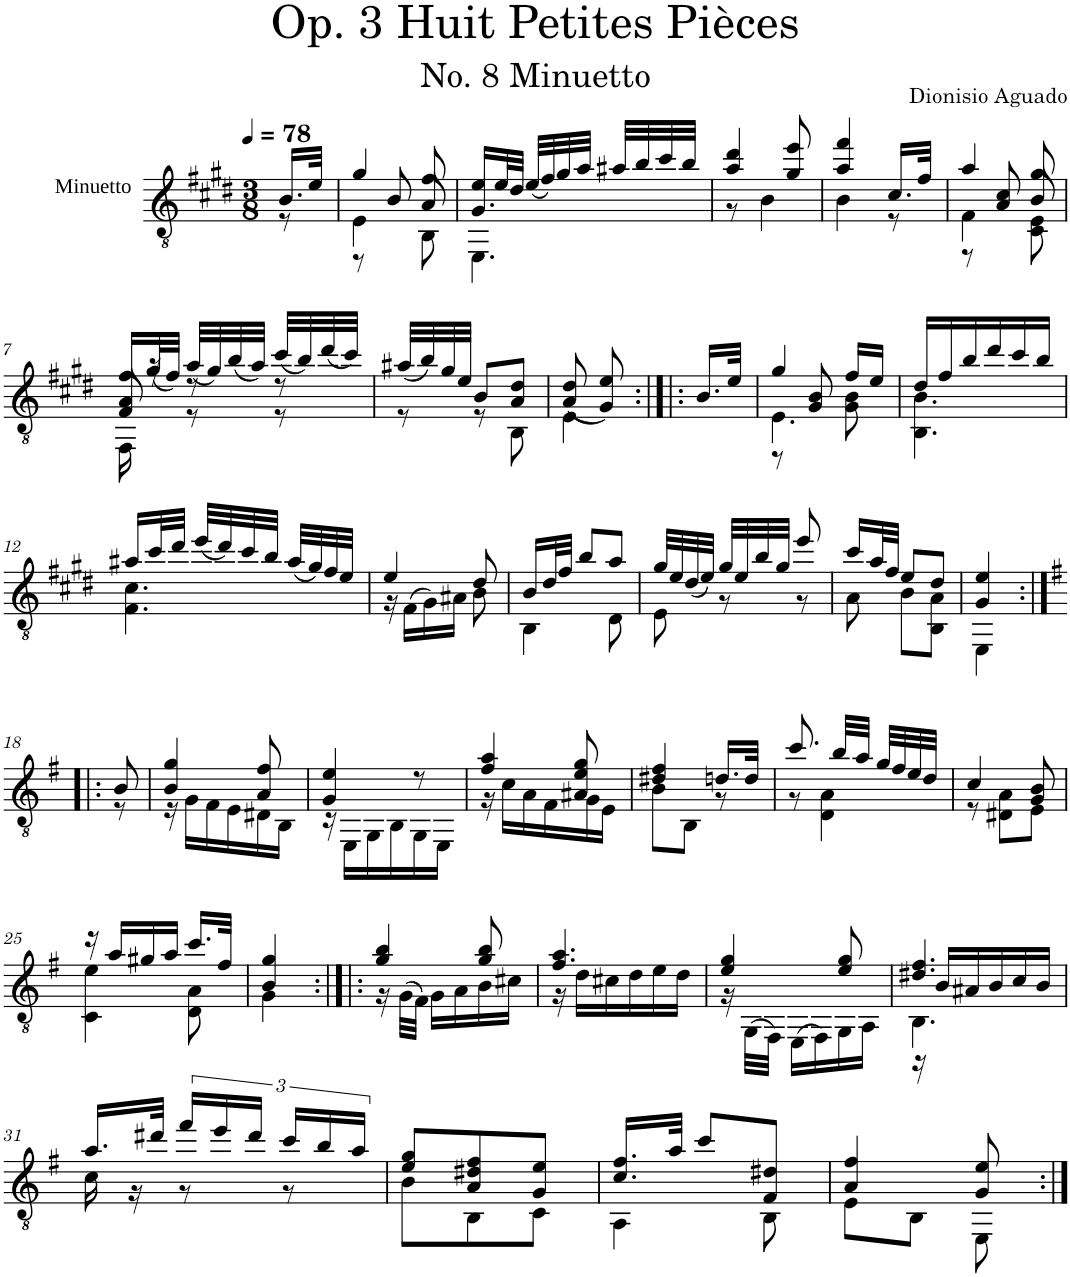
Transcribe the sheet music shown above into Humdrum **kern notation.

**kern
*part1
*staff1
*I"Classical Guitar
*I'Guit.
*clefGv2
*k[f#c#g#d#]
*E:
*M3/8
*MM78
=1
*^
16.B/LL	8r
32e/JJk	.
=2	=2
*	*^
4g#/	4E\	8r
.	.	8B/
8f#/	8BB\	8A/
=3	=3	=3
16e/LL	4.EE\	4.G#/
32e/L	.	.
32d#/JJJ	.	.
(<32e/LLL	.	.
32f#/)	.	.
32g#/	.	.
32a/JJJ	.	.
32a#X/LLL	.	.
32b/	.	.
32cc#/	.	.
32b/JJJ	.	.
*	*v	*v
=4	=4
4a/ 4dd#/	8r
.	4B\
8g#/ 8ee/	.
=5	=5
4a/ 4ff#/	4B\
16.c#/LL	8r
32f#/JJk	.
=6	=6
*	*^
4a/	4F#\	8r
.	.	8A/ 8c#/
8g#/	8C#\ 8E\	8B/
!!LO:LB:g=z	!!	!!
=7	=7	=7
16f#/LL	16FF#\	8F#/ 8A/
(<32g#/L	16r	.
32f#/JJJ)	.	.
(<32a/LLL	8r	8r
32g#/)	.	.
(<32b/	.	.
32a/JJJ)	.	.
(<32cc#/LLL	8r	8r
32b/)	.	.
(<32dd#/	.	.
32cc#/JJJ)	.	.
*	*v	*v
=8	=8
(<32a#X/LLL	8r
32b/)	.
32g#/	.
32e/JJJ	.
8B/L	8r
8A/ 8d#/J	8BB\
=9	=9
(<8A/ 8d#/	4E\
8G#/ 8e/)	.
*v	*v
=9X1:|!|:
16.B/LL
32e/JJk
=10
*^
*	*^
4g#/	4.E\	8r
.	.	8G#/ 8B/
16f#/LL	.	8G#\ 8B\
16e/JJ	.	.
*	*v	*v
=11	=11
16d#/LL	4.BB\ 4.B\
16f#/	.
16b/	.
16dd#/	.
16cc#/	.
16b/JJ	.
!!LO:LB:g=z	!!
=12	=12
16a#X/LL	4.F#\ 4.c#\
32cc#/L	.
32dd#/JJJ	.
(<32ee/LLL	.
32dd#/)	.
32cc#/	.
32b/JJJ	.
(<32a#/LLL	.
32g#/)	.
32f#/	.
32e/JJJ	.
=13	=13
4e/	16r
.	(>16F#\LL
.	16G#\)
.	16A#X\JJ
8d#/	8B\
=14	=14
16B/LL	4BB\
32d#/L	.
32f#/JJJ	.
8b/L	.
8a/J	8D#\
=15	=15
32g#/LLL	8E\
32e/	.
(<32d#/	.
32e/JJJ)	.
32g#/LLL	8r
32e/	.
32b/	.
32g#/JJJ	.
8ee/	8r
=16	=16
16cc#/LL	8A\
32a/L	.
32f#/JJJ	.
8e/L	8B\L
8d#/J	8BB\ 8A\J
=17	=17
4G#/ 4e/	4EE\
!!LO:LB:g=z	!!
=18:|!|:	=18:|!|:
*k[f#]	*
*e:	*
8B/	8r
=19	=19
4B/ 4g/	16r
.	16G\LL
.	16F#\
.	16E\
8A/ 8f#/	16D#X\
.	16BB\JJ
=20	=20
4G/ 4e/	16r
.	16EE\LL
.	16GG\
.	16BB\
8r	16GG\
.	16EE\JJ
=21	=21
4f#/ 4a/	16r
.	16c\LL
.	16A\
.	16F#\
8A#X/ 8e/ 8g/	16G\
.	16E\JJ
=22	=22
4d#X/ 4f#/	8B\L
.	8BB\J
16.dn/LL	8r
32d/JJk	.
=23	=23
8.cc/	8r
.	4D\ 4A\
32b/LLL	.
32a/JJJ	.
32g/LLL	.
32f#/	.
32e/	.
32d/JJJ	.
=24	=24
4c/	8r
.	8D#X\ 8A\L
8G/ 8B/	8E\J
!!LO:LB:g=z	!!
=25	=25
16r	4C\ 4e\
16a/LL	.
16g#X/	.
16a/JJ	.
16.cc/LL	8D\ 8A\
32f#/JJk	.
=26	=26
4B/ 4g/	4G\
=27:|!|:	=27:|!|:
4g/ 4b/	16r
.	(>32G\LLL
.	32F#\JJJ)
.	16G\LL
.	16A\
8g/ 8b/	16B\
.	16c#X\JJ
=28	=28
4.f#/ 4.a/	16r
.	16d\LL
.	16c#X\
.	16d\
.	16e\
.	16d\JJ
=29	=29
4e/ 4g/	16r
.	(>32GG\LLL
.	32FF#\JJJ)
.	(>16EE\LL
.	16FF#\)
8e/ 8g/	16GG\
.	16AA\JJ
=30	=30
*	*^
4.d#X/ 4.f#/	4.BB\	16r
.	.	16B/LL
.	.	16A#X/
.	.	16B/
.	.	16c/
.	.	16B/JJ
*	*v	*v
!!LO:LB:g=z
=31	=31
16.a/LL	16c\
.	16r
32dd#X/JJk	.
24ff#/LL	8r
24ee/	.
24dd#/JJ	.
24cc/LL	8r
24b/	.
24a/JJ	.
=32	=32
8e/ 8g/L	8B\L
8A/ 8d#X/ 8f#/	8BB\
8G/ 8e/J	8C\J
=33	=33
16.c/ 16.f#/LL	4AA\
32a/JJk	.
8cc/L	.
8F#/ 8d#X/J	8BB\
=34	=34
4A/ 4f#/	8E\L
.	8BB\J
8G/ 8e/	8EE\
*v	*v
=:|!
*-
